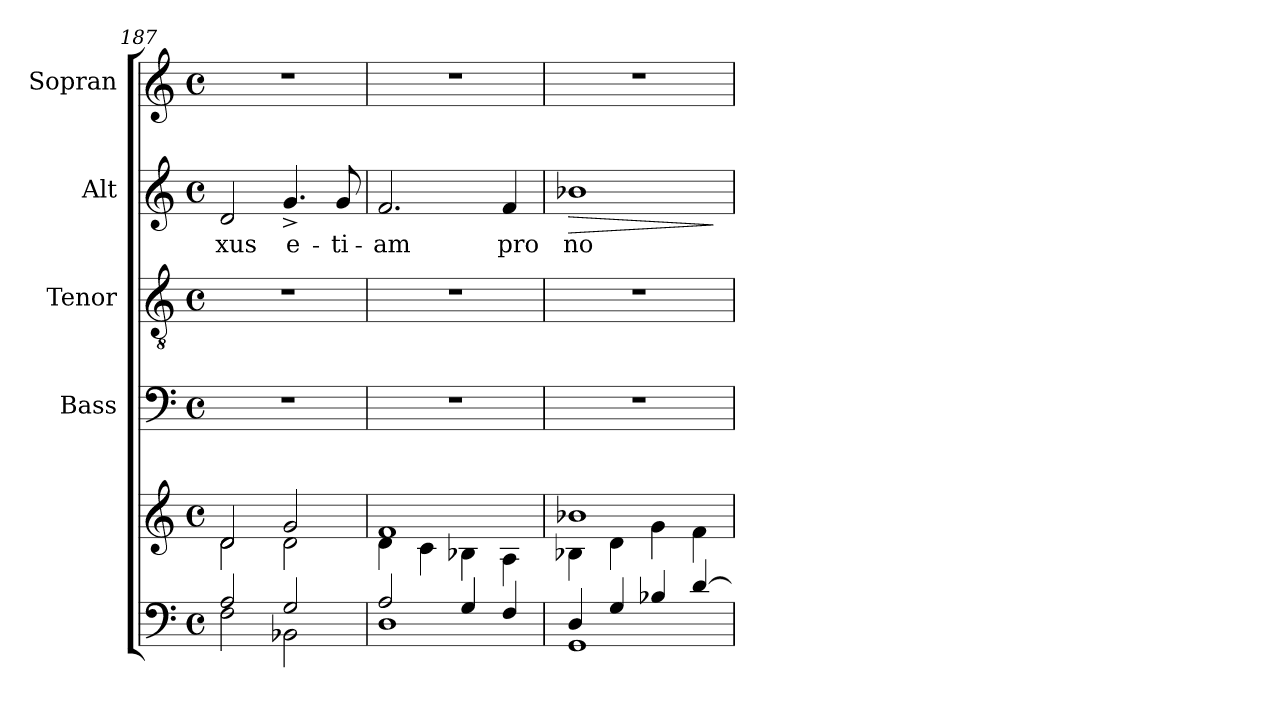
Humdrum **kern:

**kern	**kern	**kern	**kern	**kern	**text	**dynam	**kern
*part5	*part5	*part4	*part3	*part2	*part2	*part2	*part1
*staff6	*staff5	*staff4	*staff3	*staff2	*staff2	*staff2	*staff1
*	*	*I"Bass	*I"Tenor	*I"Alt	*	*	*I"Sopran
*	*	*I'B.	*I'T.	*I'A.	*	*	*I'S.
*clefF4	*clefG2	*clefF4	*clefGv2	*clefG2	*	*	*clefG2
*k[]	*k[]	*k[]	*k[]	*k[]	*	*	*k[]
*C:	*C:	*C:	*C:	*C:	*	*	*C:
*M4/4	*M4/4	*M4/4	*M4/4	*M4/4	*	*	*M4/4
*met(c)	*met(c)	*met(c)	*met(c)	*met(c)	*	*	*met(c)
=187	=187	=187	=187	=187	=187	=187	=187
*^	*^	*	*	*	*	*	*
!	!	!	!	!	!	!	!LO:LY:b	!	!
2A/	2F\	2d/	2d\	1r	1r	2d/	-xus	.	1r
!	!	!	!	!	!	!	!LO:LY:b	!	!
2G/	2BB-X\	2g/	2d\	.	.	4.g^>/	e-	.	.
!	!	!	!	!	!	!	!LO:LY:b	!	!
.	.	.	.	.	.	8g/	-ti-	.	.
=188	=188	=188	=188	=188	=188	=188	=188	=188	=188
!	!	!	!	!	!	!	!LO:LY:b	!	!
2A/	1D	1f	4d\	1r	1r	2.f/	-am	.	1r
.	.	.	4c\	.	.	.	.	.	.
4G/	.	.	4B-X\	.	.	.	.	.	.
!	!	!	!	!	!	!	!LO:LY:b	!	!
4F/	.	.	4A\	.	.	4f/	pro	.	.
=189	=189	=189	=189	=189	=189	=189	=189	=189	=189
!	!	!	!	!	!	!	!LO:LY:b	!LO:HP:b	!
4D/	1GG	1b-X	4B-X\	1r	1r	1b-X	no-	>	1r
4G/	.	.	4d\	.	.	.	.	.	.
4B-X/	.	.	4g\	.	.	.	.	.	.
[>4d/	.	.	4f\	.	.	.	.	.	.
*v	*v	*	*	*	*	*	*	*	*
*	*v	*v	*	*	*	*	*	*
.	.	.	.	.	.	]	.
=	=	=	=	=	=	=	=
*-	*-	*-	*-	*-	*-	*-	*-
